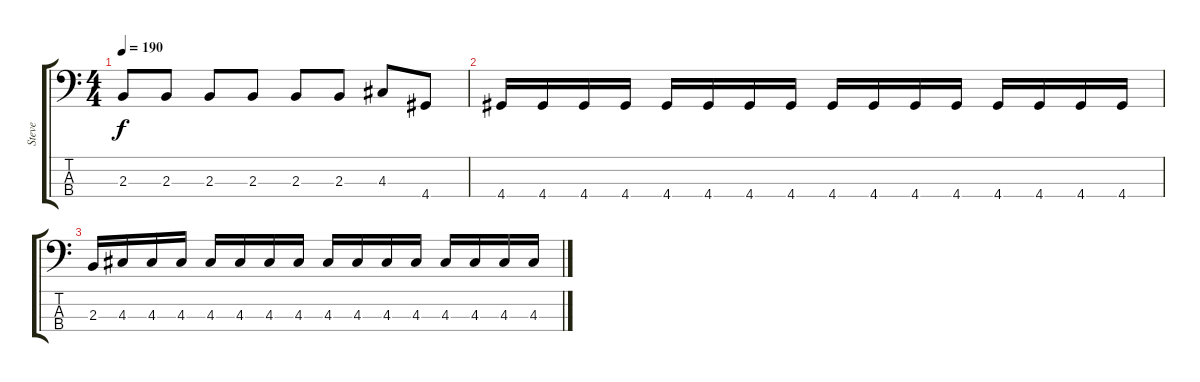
\track ("Steve" "Steve") {instrument electricbassfinger}
\staff {score tabs}
\tuning (G2 D2 A1 E1) {hide}
\ts (4 4)
\tempo 190
\clef f4
\ks c
2.3.8{dy f} 2.3.8 2.3.8 2.3.8 2.3.8 2.3.8 4.3.8 4.4.8 |
4.4.16 4.4.16 4.4.16 4.4.16 4.4.16 4.4.16 4.4.16 4.4.16 4.4.16 4.4.16 4.4.16 4.4.16 4.4.16 4.4.16 4.4.16 4.4.16 |
2.3.16 4.3.16 4.3.16 4.3.16 4.3.16 4.3.16 4.3.16 4.3.16 4.3.16 4.3.16 4.3.16 4.3.16 4.3.16 4.3.16 4.3.16 4.3.16
